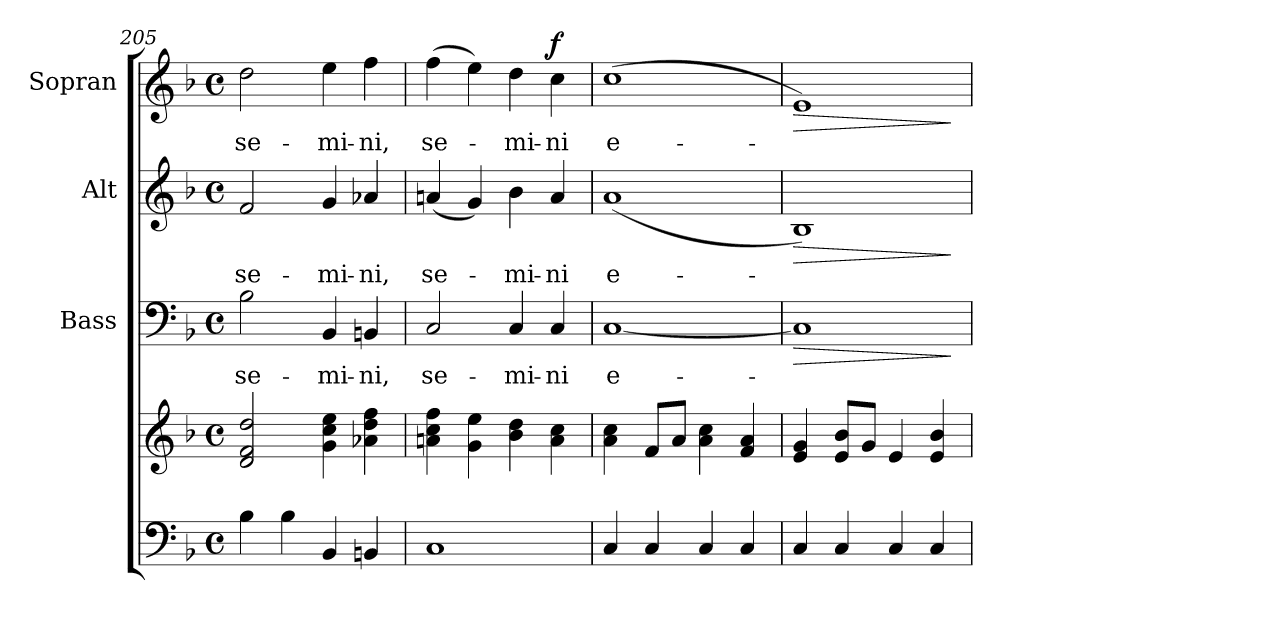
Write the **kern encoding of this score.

**kern	**kern	**kern	**text	**dynam	**kern	**text	**dynam	**kern	**text	**dynam
*part4	*part4	*part3	*part3	*part3	*part2	*part2	*part2	*part1	*part1	*part1
*staff5	*staff4	*staff3	*staff3	*staff3	*staff2	*staff2	*staff2	*staff1	*staff1	*staff1
*	*	*I"Bass	*	*	*I"Alt	*	*	*I"Sopran	*	*
*	*	*I'B.	*	*	*I'A.	*	*	*I'S.	*	*
*clefF4	*clefG2	*clefF4	*	*	*clefG2	*	*	*clefG2	*	*
*k[b-]	*k[b-]	*k[b-]	*	*	*k[b-]	*	*	*k[b-]	*	*
*F:	*F:	*F:	*	*	*F:	*	*	*F:	*	*
*M4/4	*M4/4	*M4/4	*	*	*M4/4	*	*	*M4/4	*	*
*met(c)	*met(c)	*met(c)	*	*	*met(c)	*	*	*met(c)	*	*
=205	=205	=205	=205	=205	=205	=205	=205	=205	=205	=205
!	!	!	!LO:LY:b	!	!	!LO:LY:b	!	!	!LO:LY:b	!
4B-\	2d/ 2f/ 2dd/	2B-\	se-	.	2f/	se-	.	2dd\	se-	.
4B-\	.	.	.	.	.	.	.	.	.	.
!	!	!	!LO:LY:b	!	!	!LO:LY:b	!	!	!LO:LY:b	!
4BB-/	4g\ 4cc\ 4ee\	4BB-/	-mi-	.	4g/	-mi-	.	4ee\	-mi-	.
!	!	!	!LO:LY:b	!	!	!LO:LY:b	!	!	!LO:LY:b	!
4BBn/	4a-X\ 4dd\ 4ff\	4BBn/	-ni,	.	4a-X/	-ni,	.	4ff\	-ni,	.
=206	=206	=206	=206	=206	=206	=206	=206	=206	=206	=206
!	!	!	!LO:LY:b	!	!	!LO:LY:b	!	!	!LO:LY:b	!
1C	4an\ 4cc\ 4ff\	2C/	se-	.	(<4an/	se-	.	(>4ff\	se-	.
.	4g\ 4ee\	.	.	.	4g/)	.	.	4ee\)	.	.
!	!	!	!LO:LY:b	!	!	!LO:LY:b	!	!	!LO:LY:b	!
.	4b-\ 4dd\	4C/	-mi-	.	4b-\	-mi-	.	4dd\	-mi-	.
!	!	!	!LO:LY:b	!	!	!LO:LY:b	!	!	!LO:LY:b	!LO:DY:a
.	4a\ 4cc\	4C/	-ni	.	4a/	-ni	.	4cc\	-ni	f
!!LO:LB:g=z
=207	=207	=207	=207	=207	=207	=207	=207	=207	=207	=207
!	!	!	!LO:LY:b	!	!	!LO:LY:b	!	!	!LO:LY:b	!
4C/	4a\ 4cc\	[1C	e-	.	(<1a	e-	.	(>1cc	e-	.
4C/	8f/L	.	.	.	.	.	.	.	.	.
.	8a/J	.	.	.	.	.	.	.	.	.
4C/	4a\ 4cc\	.	.	.	.	.	.	.	.	.
4C/	4f/ 4a/	.	.	.	.	.	.	.	.	.
=208	=208	=208	=208	=208	=208	=208	=208	=208	=208	=208
!	!	!	!	!LO:HP:b	!	!	!LO:HP:b	!	!	!LO:HP:b
4C/	4e/ 4g/	1C]	.	>	1B-)	.	>	1e)	.	>
4C/	8e/ 8b-/L	.	.	.	.	.	.	.	.	.
.	8g/J	.	.	.	.	.	.	.	.	.
4C/	4e/	.	.	.	.	.	.	.	.	.
4C/	4e/ 4b-/	.	.	.	.	.	.	.	.	.
.	.	.	.	]	.	.	]	.	.	]
=	=	=	=	=	=	=	=	=	=	=
*-	*-	*-	*-	*-	*-	*-	*-	*-	*-	*-
